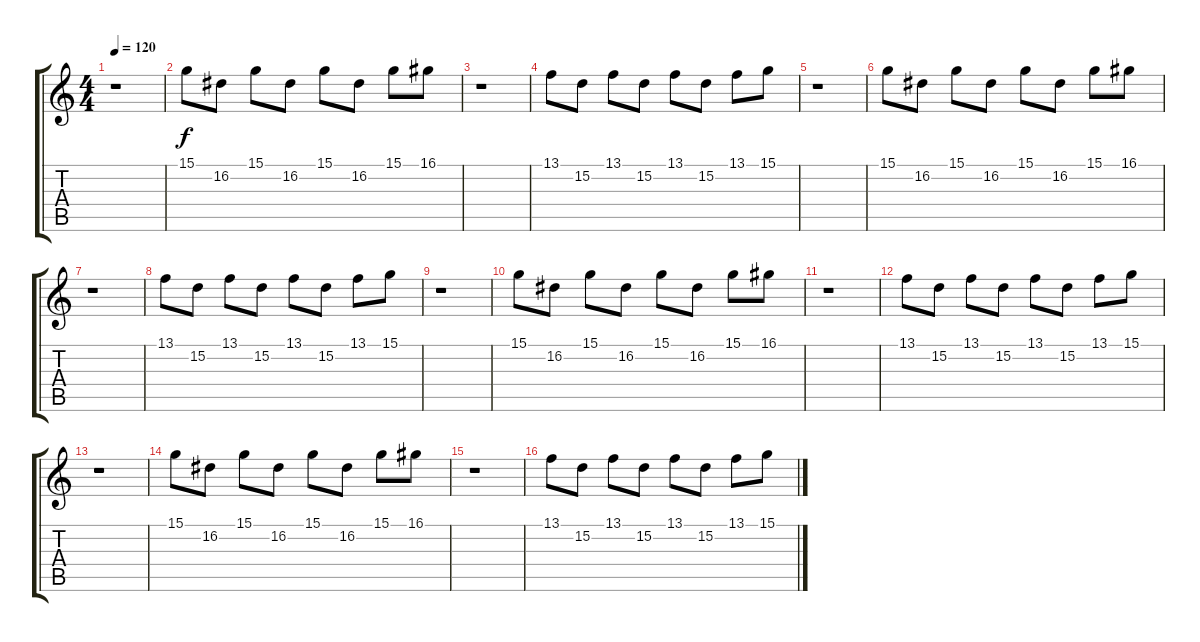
\track (" " " ") {instrument synthstrings1}
\staff {score tabs}
\tuning (E4 B3 G3 D3 A2 E2) {hide}
\ts (4 4)
\tempo 120
\clef g2
\ks c
r.1{dy p} |
15.1.8{dy f} 16.2.8 15.1.8 16.2.8 15.1.8 16.2.8 15.1.8 16.1.8 |
r.1 |
13.1.8 15.2.8 13.1.8 15.2.8 13.1.8 15.2.8 13.1.8 15.1.8 |
r.1 |
15.1.8 16.2.8 15.1.8 16.2.8 15.1.8 16.2.8 15.1.8 16.1.8 |
r.1 |
13.1.8 15.2.8 13.1.8 15.2.8 13.1.8 15.2.8 13.1.8 15.1.8 |
r.1 |
15.1.8 16.2.8 15.1.8 16.2.8 15.1.8 16.2.8 15.1.8 16.1.8 |
r.1 |
13.1.8 15.2.8 13.1.8 15.2.8 13.1.8 15.2.8 13.1.8 15.1.8 |
r.1 |
15.1.8 16.2.8 15.1.8 16.2.8 15.1.8 16.2.8 15.1.8 16.1.8 |
r.1 |
13.1.8 15.2.8 13.1.8 15.2.8 13.1.8 15.2.8 13.1.8 15.1.8
